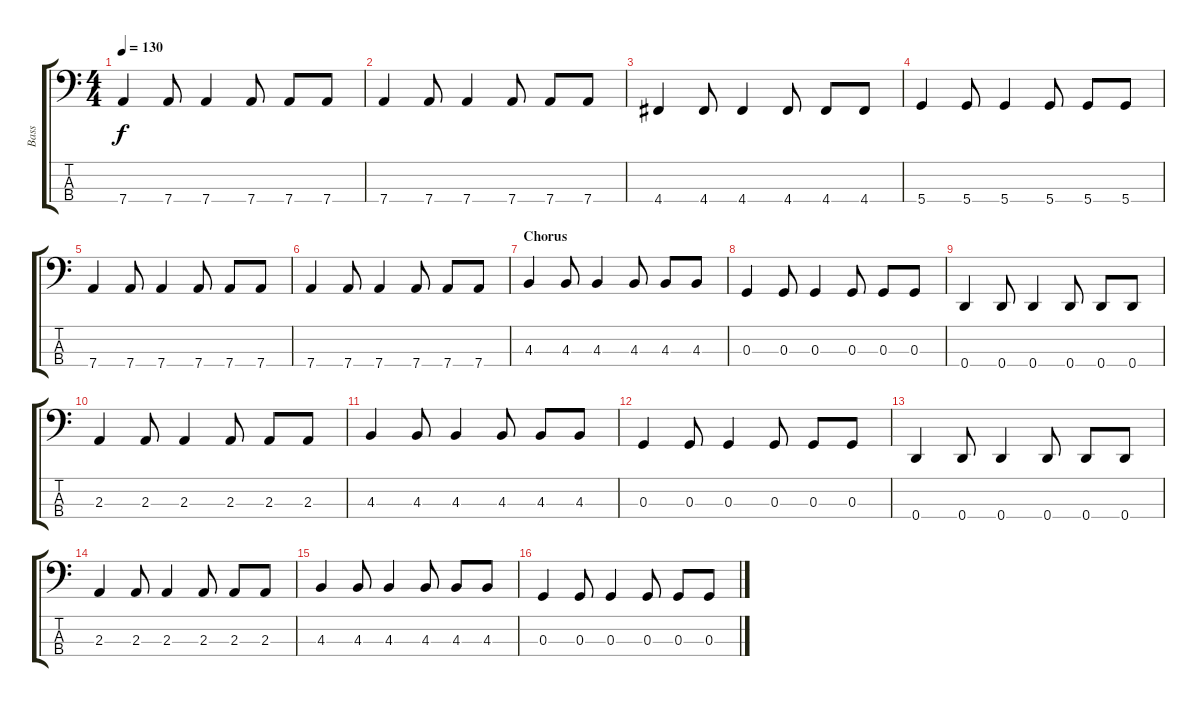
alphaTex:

\track ("Bass" "Bass") {instrument electricbassfinger}
\staff {score tabs}
\tuning (F2 C2 G1 D1) {hide}
\ts (4 4)
\tempo 130
\clef f4
\ks c
7.4.4{dy f} 7.4.8 7.4.4 7.4.8 7.4.8 7.4.8 |
7.4.4 7.4.8 7.4.4 7.4.8 7.4.8 7.4.8 |
4.4.4 4.4.8 4.4.4 4.4.8 4.4.8 4.4.8 |
5.4.4 5.4.8 5.4.4 5.4.8 5.4.8 5.4.8 |
7.4.4 7.4.8 7.4.4 7.4.8 7.4.8 7.4.8 |
7.4.4 7.4.8 7.4.4 7.4.8 7.4.8 7.4.8 |
\section ("" "Chorus")
4.3.4 4.3.8 4.3.4 4.3.8 4.3.8 4.3.8 |
0.3.4 0.3.8 0.3.4 0.3.8 0.3.8 0.3.8 |
0.4.4 0.4.8 0.4.4 0.4.8 0.4.8 0.4.8 |
2.3.4 2.3.8 2.3.4 2.3.8 2.3.8 2.3.8 |
4.3.4 4.3.8 4.3.4 4.3.8 4.3.8 4.3.8 |
0.3.4 0.3.8 0.3.4 0.3.8 0.3.8 0.3.8 |
0.4.4 0.4.8 0.4.4 0.4.8 0.4.8 0.4.8 |
2.3.4 2.3.8 2.3.4 2.3.8 2.3.8 2.3.8 |
4.3.4 4.3.8 4.3.4 4.3.8 4.3.8 4.3.8 |
0.3.4 0.3.8 0.3.4 0.3.8 0.3.8 0.3.8
